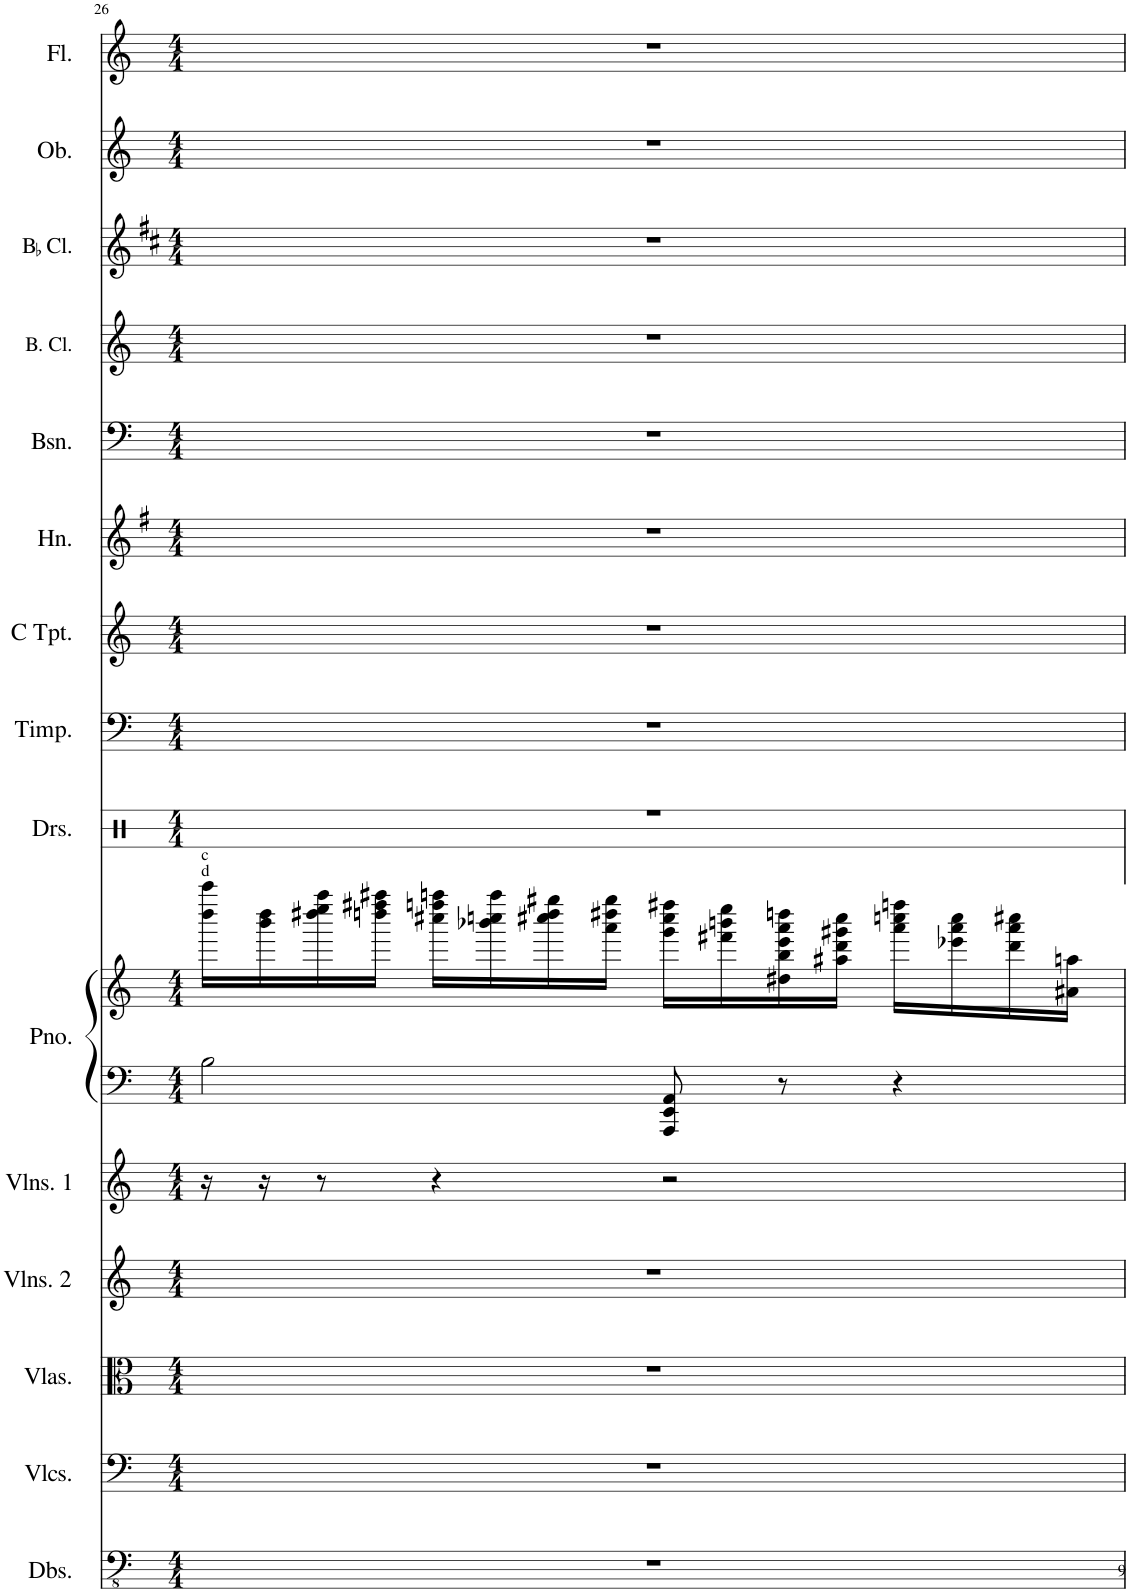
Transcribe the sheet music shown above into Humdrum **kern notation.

**kern	**kern	**kern	**kern	**kern	**kern	**kern	**kern	**kern	**kern	**kern	**kern	**kern	**kern	**kern	**kern
*part15	*part14	*part13	*part12	*part11	*part10	*part10	*part9	*part8	*part7	*part6	*part5	*part4	*part3	*part2	*part1
*staff16	*staff15	*staff14	*staff13	*staff12	*staff11	*staff10	*staff9	*staff8	*staff7	*staff6	*staff5	*staff4	*staff3	*staff2	*staff1
*I"Double Basses	*I"Violoncellos	*I"Violas	*I"Violins 2	*I"Violins 1	*I"Piano	*	*I"Drumset	*I"Timpani	*I"C Trumpet	*I"Horn	*I"Bassoon	*I"Bass Clarinet	*I"BaccidentalFlat Clarinet	*I"Oboe	*I"Flute
*I'Dbs.	*I'Vlcs.	*I'Vlas.	*I'Vlns. 2	*I'Vlns. 1	*I'Pno.	*	*I'Drs.	*I'Timp.	*I'C Tpt.	*I'Hn.	*I'Bsn.	*I'B. Cl.	*I'BaccidentalFlat Cl.	*I'Ob.	*I'Fl.
!!LO:PB:g=z
*clefFv4	*clefF4	*clefC3	*clefG2	*clefG2	*clefF4	*clefG2	*clefX	*clefF4	*clefG2	*clefG2	*clefF4	*clefG2	*clefG2	*clefG2	*clefG2
*	*	*	*	*	*	*	*	*	*	*Trd4c7	*	*Trd8c14	*Trd1c2	*	*
*k[]	*k[]	*k[]	*k[]	*k[]	*k[]	*k[]	*k[]	*k[]	*k[]	*k[f#]	*k[]	*k[]	*k[f#c#]	*k[]	*k[]
*M4/4	*M4/4	*M4/4	*M4/4	*M4/4	*M4/4	*M4/4	*M4/4	*M4/4	*M4/4	*M4/4	*M4/4	*M4/4	*M4/4	*M4/4	*M4/4
=26	=26	=26	=26	=26	=26	=26	=26	=26	=26	=26	=26	=26	=26	=26	=26
!	!	!	!	!	!	!LO:TX:a:t=d	!	!	!	!	!	!	!	!	!
!	!	!	!	!	!	!LO:TX:a:t=c	!	!	!	!	!	!	!	!	!
1r	1r	1r	1r	16r	2B\	16dddd\ 16ccccc\LL	1r	1r	1r	1r	1r	1r	1r	1r	1r
.	.	.	.	16r	.	16bbb\ 16dddd\	.	.	.	.	.	.	.	.	.
.	.	.	.	8r	.	16dddd#X\ 16eeee\ 16aaaa\	.	.	.	.	.	.	.	.	.
.	.	.	.	.	.	16ddddn\ 16ffff#X\ 16aaaa#X\JJ	.	.	.	.	.	.	.	.	.
.	.	.	.	4r	.	16cccc#X\ 16ffffn\ 16aaaan\LL	.	.	.	.	.	.	.	.	.
.	.	.	.	.	.	16bbb-X\ 16ccccn\ 16aaaa\	.	.	.	.	.	.	.	.	.
.	.	.	.	.	.	16cccc#X\ 16dddd\ 16gggg#X\	.	.	.	.	.	.	.	.	.
.	.	.	.	.	.	16aaa\ 16dddd#X\ 16gggg#\JJ	.	.	.	.	.	.	.	.	.
.	.	.	.	2r	8AAA/ 8EE/ 8AA/	16ggg\ 16cccc#\ 16ffff#X\LL	.	.	.	.	.	.	.	.	.
.	.	.	.	.	.	16fff#X\ 16bbbn\ 16eeee\	.	.	.	.	.	.	.	.	.
.	.	.	.	.	8r	16dd#X\ 16bb\ 16eee\ 16aaa\ 16ddddn\	.	.	.	.	.	.	.	.	.
.	.	.	.	.	.	16aa#X\ 16ddd\ 16ggg#X\ 16cccc#\JJ	.	.	.	.	.	.	.	.	.
.	.	.	.	.	4r	16aaa\ 16ccccn\ 16ffffn\LL	.	.	.	.	.	.	.	.	.
.	.	.	.	.	.	16eee-X\ 16aaa\ 16cccc\	.	.	.	.	.	.	.	.	.
.	.	.	.	.	.	16ddd\ 16aaa\ 16cccc#X\	.	.	.	.	.	.	.	.	.
.	.	.	.	.	.	16a#X\ 16aan\JJ	.	.	.	.	.	.	.	.	.
=	=	=	=	=	=	=	=	=	=	=	=	=	=	=	=
*-	*-	*-	*-	*-	*-	*-	*-	*-	*-	*-	*-	*-	*-	*-	*-
